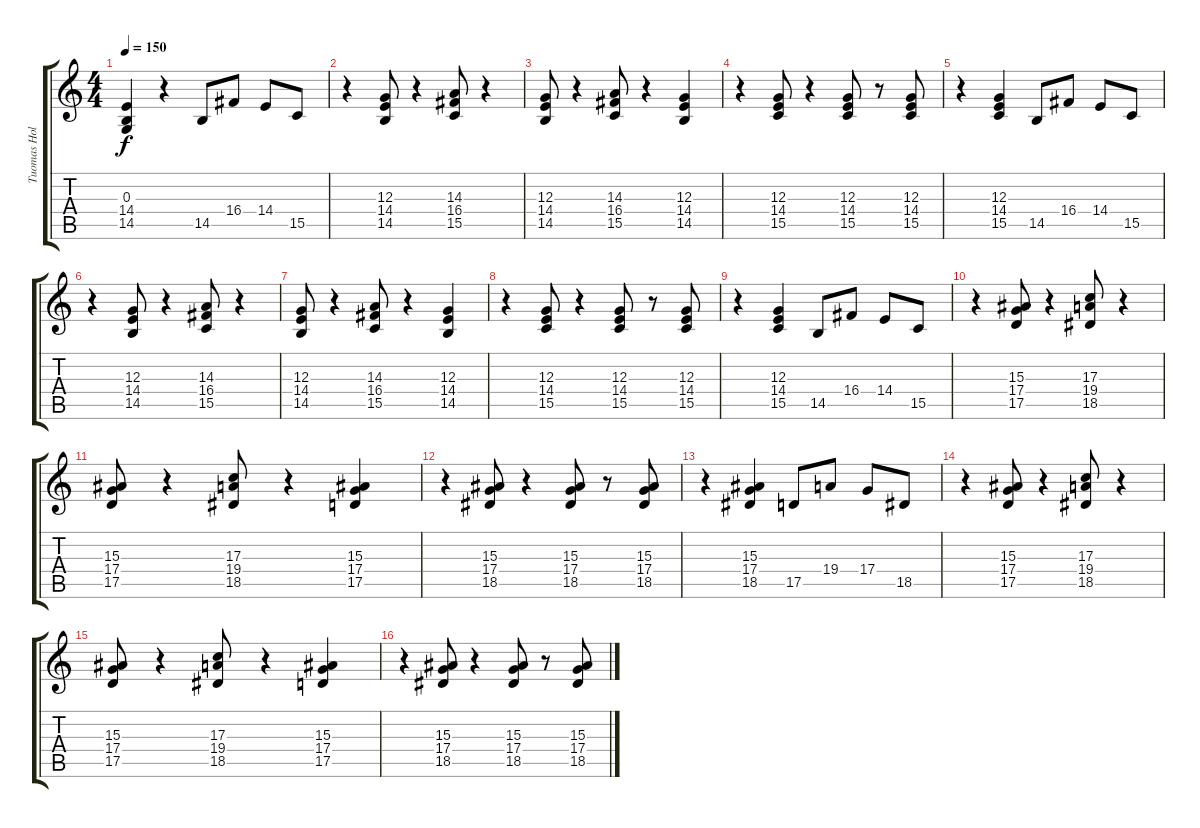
\track ("Tuomas Holopainen" "Tuomas Hol") {instrument stringensemble1}
\staff {score tabs}
\tuning (E4 B3 G3 D3 A2 E2) {hide}
\ts (4 4)
\tempo 150
\clef g2
\ks c
(0.3{t} 14.4{t} 14.5{t}).4{dy f} r.4 14.5.8 16.4.8 14.4.8 15.5.8 |
r.4 (12.3 14.4 14.5).8 r.4 (14.3 16.4 15.5).8 r.4 |
(12.3 14.4 14.5).8 r.4 (14.3 16.4 15.5).8 r.4 (12.3 14.4 14.5).4 |
r.4 (12.3 14.4 15.5).8 r.4 (12.3 14.4 15.5).8 r.8 (12.3 14.4 15.5).8 |
r.4 (12.3 14.4 15.5).4 14.5.8 16.4.8 14.4.8 15.5.8 |
r.4 (12.3 14.4 14.5).8 r.4 (14.3 16.4 15.5).8 r.4 |
(12.3 14.4 14.5).8 r.4 (14.3 16.4 15.5).8 r.4 (12.3 14.4 14.5).4 |
r.4 (12.3 14.4 15.5).8 r.4 (12.3 14.4 15.5).8 r.8 (12.3 14.4 15.5).8 |
r.4 (12.3 14.4 15.5).4 14.5.8 16.4.8 14.4.8 15.5.8 |
r.4 (15.3 17.4 17.5).8 r.4 (17.3 19.4 18.5).8 r.4 |
(15.3 17.4 17.5).8 r.4 (17.3 19.4 18.5).8 r.4 (15.3 17.4 17.5).4 |
r.4 (15.3 17.4 18.5).8 r.4 (15.3 17.4 18.5).8 r.8 (15.3 17.4 18.5).8 |
r.4 (15.3 17.4 18.5).4 17.5.8 19.4.8 17.4.8 18.5.8 |
r.4 (15.3 17.4 17.5).8 r.4 (17.3 19.4 18.5).8 r.4 |
(15.3 17.4 17.5).8 r.4 (17.3 19.4 18.5).8 r.4 (15.3 17.4 17.5).4 |
r.4 (15.3 17.4 18.5).8 r.4 (15.3 17.4 18.5).8 r.8 (15.3 17.4 18.5).8
